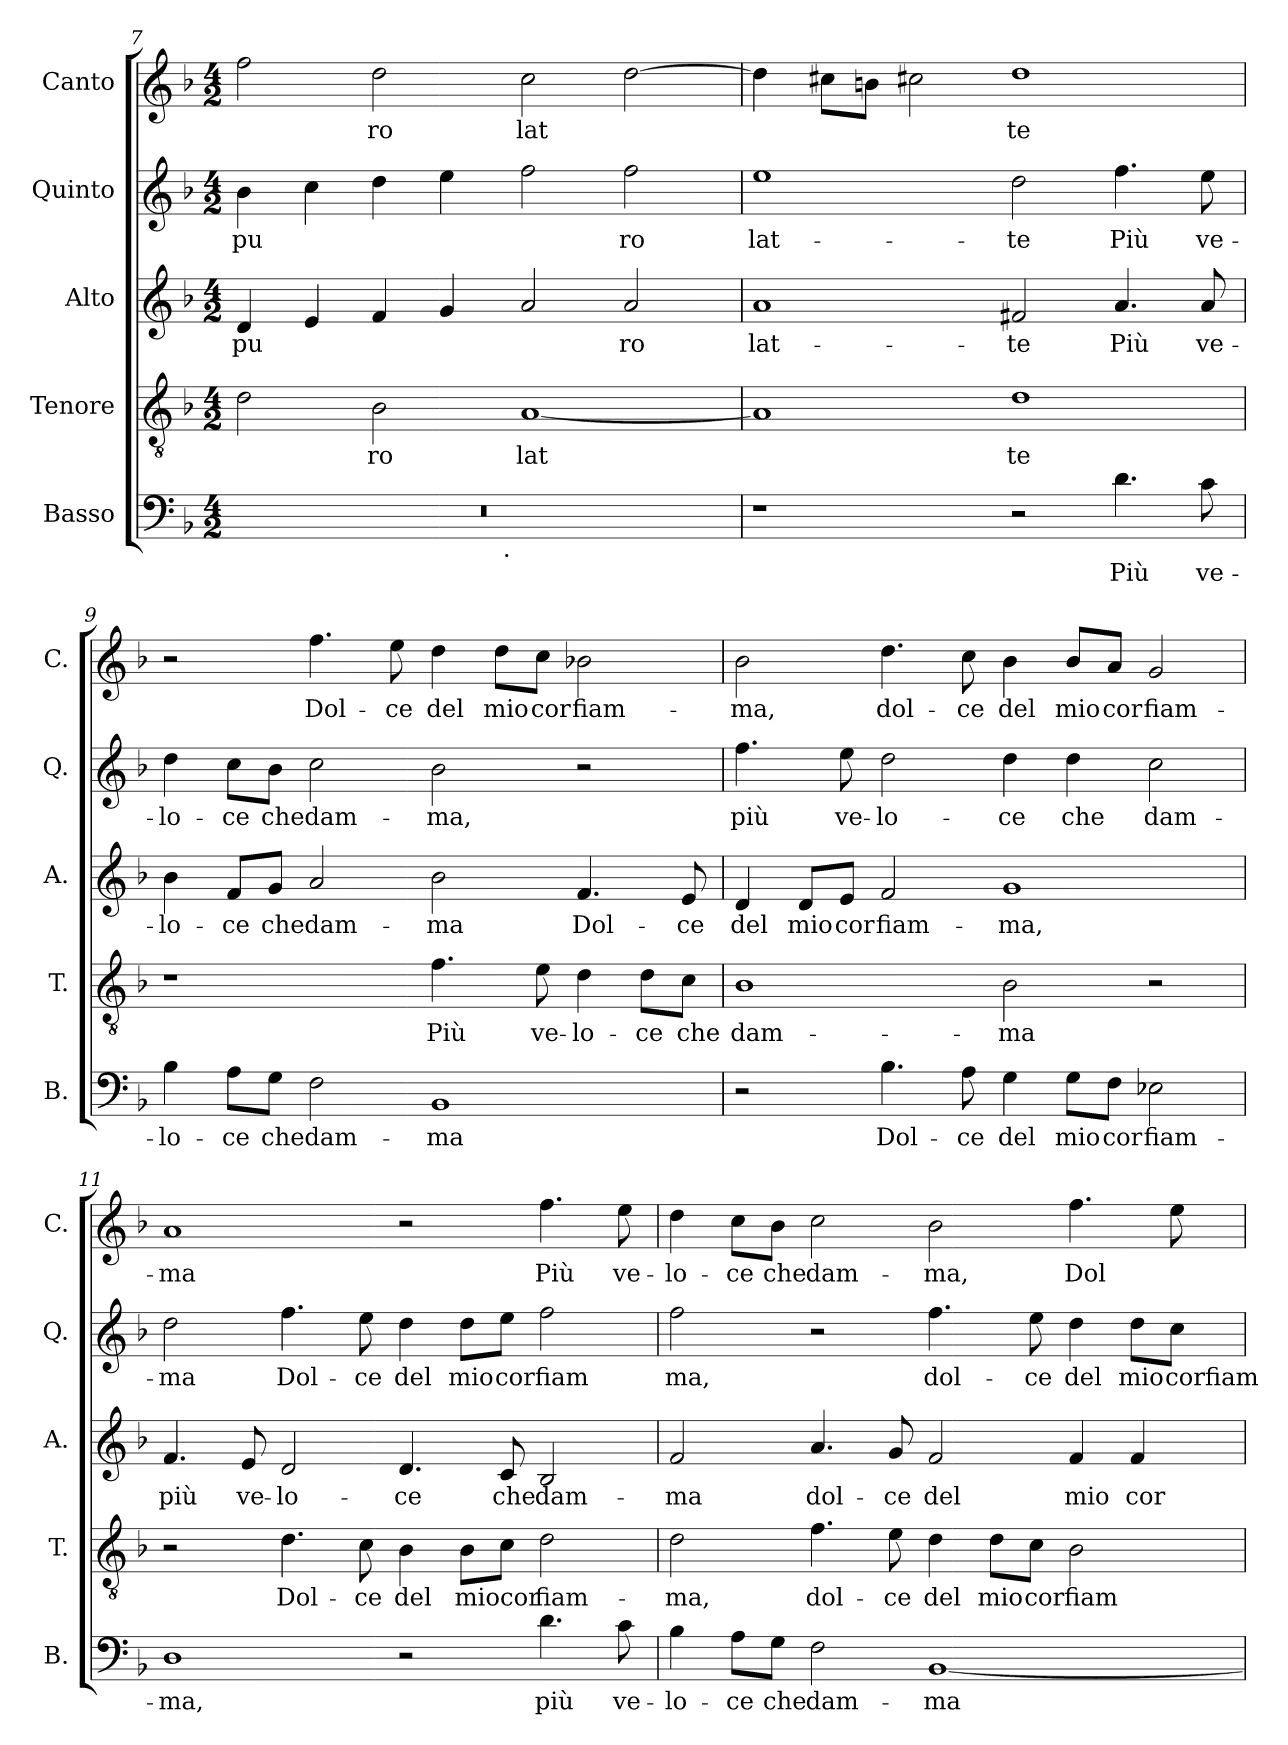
**kern	**text	**kern	**text	**kern	**text	**kern	**text	**kern	**text
*part5	*part5	*part4	*part4	*part3	*part3	*part2	*part2	*part1	*part1
*staff5	*staff5	*staff4	*staff4	*staff3	*staff3	*staff2	*staff2	*staff1	*staff1
*I"Basso	*	*I"Tenore	*	*I"Alto	*	*I"Quinto	*	*I"Canto	*
*I'B.	*	*I'T.	*	*I'A.	*	*I'Q.	*	*I'C.	*
*clefF4	*	*clefGv2	*	*clefG2	*	*clefG2	*	*clefG2	*
*k[b-]	*	*k[b-]	*	*k[b-]	*	*k[b-]	*	*k[b-]	*
*F:	*	*F:	*	*F:	*	*F:	*	*F:	*
*M4/2	*	*M4/2	*	*M4/2	*	*M4/2	*	*M4/2	*
=7	=7	=7	=7	=7	=7	=7	=7	=7	=7
!	!	!	!LO:LY:b:cj	!	!LO:LY:b:cj	!	!LO:LY:b:cj	!	!LO:LY:b:cj
*^	*	*	*	*	*	*	*	*	*
0r	2ryy	.	2d\	--	4d/	pu-	4b-\	pu-	2ff\	--
!	!	!	!	!	!	!LO:LY:b:cj	!	!LO:LY:b:cj	!	!
.	.	.	.	.	4e/	--	4cc\	--	.	.
!	!	!	!	!LO:LY:b:cj	!	!LO:LY:b:cj	!	!LO:LY:b:cj	!	!LO:LY:b:cj
.	4...ryy	.	2B-\	-ro	4f/	--	4dd\	--	2dd\	-ro
!	!	!	!	!	!	!LO:LY:b:cj	!	!LO:LY:b:cj	!	!
.	.	.	.	.	4g/	--	4ee\	--	.	.
!	!LO:TX:b:t=.	!	!	!	!	!	!	!	!	!
.	1ryy	.	.	.	.	.	.	.	.	.
!	!	!	!	!LO:LY:b:cj	!	!LO:LY:b:cj	!	!LO:LY:b:cj	!	!LO:LY:b:cj
.	.	.	[<1A	lat-	2a/	--	2ff\	--	2cc\	lat-
!	!	!	!	!	!	!LO:LY:b:cj	!	!LO:LY:b:cj	!	!LO:LY:b:cj
.	.	.	.	.	2a/	-ro	2ff\	-ro	[<2dd\	--
.	32ryy	.	.	.	.	.	.	.	.	.
!!LO:PB:g=z
=8	=8	=8	=8	=8	=8	=8	=8	=8	=8	=8
!	!	!	!	!LO:LY:b:cj	!	!LO:LY:b:cj	!	!LO:LY:b:cj	!	!LO:LY:b:cj
*v	*v	*	*	*	*	*	*	*	*	*
1r	.	1A]	--	1a	lat-	1ee	lat-	4dd\]	--
!	!	!	!	!	!	!	!	!	!LO:LY:b:cj
.	.	.	.	.	.	.	.	8cc#\L	--
!	!	!	!	!	!	!	!	!	!LO:LY:b:cj
.	.	.	.	.	.	.	.	8b\J	--
!	!	!	!	!	!	!	!	!	!LO:LY:b:cj
.	.	.	.	.	.	.	.	2cc#X\	--
!	!	!	!LO:LY:b:cj	!	!LO:LY:b:cj	!	!LO:LY:b:cj	!	!LO:LY:b:cj
2r	.	1d	-te	2f#X/	-te	2dd\	-te	1dd	-te
!	!LO:LY:b:cj	!	!	!	!LO:LY:b:cj	!	!LO:LY:b:cj	!	!
4.d\	Più	.	.	4.a/	Più	4.ff\	Più	.	.
!	!LO:LY:b:cj	!	!	!	!LO:LY:b:cj	!	!LO:LY:b:cj	!	!
8c\	ve-	.	.	8a/	ve-	8ee\	ve-	.	.
=9	=9	=9	=9	=9	=9	=9	=9	=9	=9
!	!LO:LY:b:cj	!	!	!	!LO:LY:b:cj	!	!LO:LY:b:cj	!	!
4B-\	-lo-	1r	.	4b-\	-lo-	4dd\	-lo-	2r	.
!	!LO:LY:b:cj	!	!	!	!LO:LY:b:cj	!	!LO:LY:b:cj	!	!
8A\L	-ce	.	.	8f/L	-ce	8cc\L	-ce	.	.
!	!LO:LY:b:cj	!	!	!	!LO:LY:b:cj	!	!LO:LY:b:cj	!	!
8G\J	che	.	.	8g/J	che	8b-\J	che	.	.
!	!LO:LY:b:cj	!	!	!	!LO:LY:b:cj	!	!LO:LY:b:cj	!	!LO:LY:b:cj
2F\	dam-	.	.	2a/	dam-	2cc\	dam-	4.ff\	Dol-
!	!	!	!	!	!	!	!	!	!LO:LY:b:cj
.	.	.	.	.	.	.	.	8ee\	-ce
!	!LO:LY:b:cj	!	!LO:LY:b:cj	!	!LO:LY:b:cj	!	!LO:LY:b:cj	!	!LO:LY:b:cj
1BB-	-ma	4.f\	Più	2b-\	-ma	2b-\	-ma,	4dd\	del
!	!	!	!	!	!	!	!	!	!LO:LY:b:cj
.	.	.	.	.	.	.	.	8dd\L	mio
!	!	!	!LO:LY:b:cj	!	!	!	!	!	!LO:LY:b:cj
.	.	8e\	ve-	.	.	.	.	8cc\J	cor
!	!	!	!LO:LY:b:cj	!	!LO:LY:b:cj	!	!	!	!LO:LY:b:cj
.	.	4d\	-lo-	4.f/	Dol-	2r	.	2b-X\	fiam-
!	!	!	!LO:LY:b:cj	!	!	!	!	!	!
.	.	8d\L	-ce	.	.	.	.	.	.
!	!	!	!LO:LY:b:cj	!	!LO:LY:b:cj	!	!	!	!
.	.	8c\J	che	8e/	-ce	.	.	.	.
=10	=10	=10	=10	=10	=10	=10	=10	=10	=10
!	!	!	!LO:LY:b:cj	!	!LO:LY:b:cj	!	!LO:LY:b:cj	!	!LO:LY:b:cj
2r	.	1B-	dam-	4d/	del	4.ff\	più	2b-\	-ma,
!	!	!	!	!	!LO:LY:b:cj	!	!	!	!
.	.	.	.	8d/L	mio	.	.	.	.
!	!	!	!	!	!LO:LY:b:cj	!	!LO:LY:b:cj	!	!
.	.	.	.	8e/J	cor	8ee\	ve-	.	.
!	!LO:LY:b:cj	!	!	!	!LO:LY:b:cj	!	!LO:LY:b:cj	!	!LO:LY:b:cj
4.B-\	Dol-	.	.	2f/	fiam-	2dd\	-lo-	4.dd\	dol-
!	!LO:LY:b:cj	!	!	!	!	!	!	!	!LO:LY:b:cj
8A\	-ce	.	.	.	.	.	.	8cc\	-ce
!	!LO:LY:b:cj	!	!LO:LY:b:cj	!	!LO:LY:b:cj	!	!LO:LY:b:cj	!	!LO:LY:b:cj
4G\	del	2B-\	-ma	1g	-ma,	4dd\	-ce	4b-\	del
!	!LO:LY:b:cj	!	!	!	!	!	!LO:LY:b:cj	!	!LO:LY:b:cj
8G\L	mio	.	.	.	.	4dd\	che	8b-/L	mio
!	!LO:LY:b:cj	!	!	!	!	!	!	!	!LO:LY:b:cj
8F\J	cor	.	.	.	.	.	.	8a/J	cor
!	!LO:LY:b:cj	!	!	!	!	!	!LO:LY:b:cj	!	!LO:LY:b:cj
2E-X\	fiam-	2r	.	.	.	2cc\	dam-	2g/	fiam-
!!LO:PB:g=z
=11	=11	=11	=11	=11	=11	=11	=11	=11	=11
!	!LO:LY:b:cj	!	!	!	!LO:LY:b:cj	!	!LO:LY:b:cj	!	!LO:LY:b:cj
1D	-ma,	2r	.	4.f/	più	2dd\	-ma	1a	-ma
!	!	!	!	!	!LO:LY:b:cj	!	!	!	!
.	.	.	.	8e/	ve-	.	.	.	.
!	!	!	!LO:LY:b:cj	!	!LO:LY:b:cj	!	!LO:LY:b:cj	!	!
.	.	4.d\	Dol-	2d/	-lo-	4.ff\	Dol-	.	.
!	!	!	!LO:LY:b:cj	!	!	!	!LO:LY:b:cj	!	!
.	.	8c\	-ce	.	.	8ee\	-ce	.	.
!	!	!	!LO:LY:b:cj	!	!LO:LY:b:cj	!	!LO:LY:b:cj	!	!
2r	.	4B-\	del	4.d/	-ce	4dd\	del	2r	.
!	!	!	!LO:LY:b:cj	!	!	!	!LO:LY:b:cj	!	!
.	.	8B-\L	miocor	.	.	8dd\L	mio	.	.
!	!	!	!LO:LY:b:cj	!	!LO:LY:b:cj	!	!LO:LY:b:cj	!	!
.	.	8c\J	.	8c/	che	8ee\J	corfiam-	.	.
!	!LO:LY:b:cj	!	!LO:LY:b:cj	!	!LO:LY:b:cj	!	!LO:LY:b:cj	!	!LO:LY:b:cj
4.d\	più	2d\	fiam-	2B-/	dam-	2ff\	--	4.ff\	Più
!	!LO:LY:b:cj	!	!	!	!	!	!	!	!LO:LY:b:cj
8c\	ve-	.	.	.	.	.	.	8ee\	ve-
=12	=12	=12	=12	=12	=12	=12	=12	=12	=12
!	!LO:LY:b:cj	!	!LO:LY:b:cj	!	!LO:LY:b:cj	!	!LO:LY:b:cj	!	!LO:LY:b:cj
4B-\	-lo-	2d\	-ma,	2f/	-ma	2ff\	-ma,	4dd\	-lo-
!	!LO:LY:b:cj	!	!	!	!	!	!	!	!LO:LY:b:cj
8A\L	-ce	.	.	.	.	.	.	8cc\L	-ce
!	!LO:LY:b:cj	!	!	!	!	!	!	!	!LO:LY:b:cj
8G\J	che	.	.	.	.	.	.	8b-\J	che
!	!LO:LY:b:cj	!	!LO:LY:b:cj	!	!LO:LY:b:cj	!	!	!	!LO:LY:b:cj
2F\	dam-	4.f\	dol-	4.a/	dol-	2r	.	2cc\	dam-
!	!	!	!LO:LY:b:cj	!	!LO:LY:b:cj	!	!	!	!
.	.	8e\	-ce	8g/	-ce	.	.	.	.
!	!LO:LY:b:cj	!	!LO:LY:b:cj	!	!LO:LY:b:cj	!	!LO:LY:b:cj	!	!LO:LY:b:cj
[<1BB-	-ma	4d\	del	2f/	del	4.ff\	dol-	2b-\	-ma,
!	!	!	!LO:LY:b:cj	!	!	!	!	!	!
.	.	8d\L	mio	.	.	.	.	.	.
!	!	!	!LO:LY:b:cj	!	!	!	!LO:LY:b:cj	!	!
.	.	8c\J	corfiam-	.	.	8ee\	-ce	.	.
!	!	!	!LO:LY:b:cj	!	!LO:LY:b:cj	!	!LO:LY:b:cj	!	!LO:LY:b:cj
.	.	2B-\	--	4f/	mio	4dd\	del	4.ff\	Dol-
!	!	!	!	!	!LO:LY:b:cj	!	!LO:LY:b:cj	!	!
.	.	.	.	4f/	cor	8dd\L	mio	.	.
!	!	!	!	!	!	!	!LO:LY:b:cj	!	!LO:LY:b:cj
.	.	.	.	.	.	8cc\J	corfiam-	8ee\	--
=	=	=	=	=	=	=	=	=	=
*-	*-	*-	*-	*-	*-	*-	*-	*-	*-
